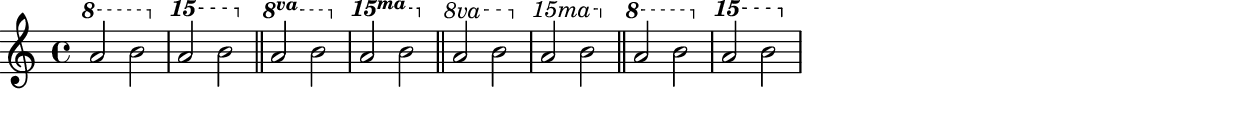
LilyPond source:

%% Generated by lilypond-book
%% Options: [exampleindent=10.16\mm,indent=0\mm,line-width=160\mm,paper-height=845.047\pt,paper-width=597.508\pt,papersize='(cons (* 597.508 pt) (* 845.047 pt)),quote]
\include "lilypond-book-preamble.ly"


% ****************************************************************
% Start cut-&-pastable-section
% ****************************************************************

#(ly:set-option 'eps-box-padding 3.000000)



\paper {
  #(set-paper-size '(cons (* 597.508 pt) (* 845.047 pt)))
  indent = 0\mm
  line-width = 160\mm
  % offset the left padding, also add 1mm as lilypond creates cropped
  % images with a little space on the right
  line-width = #(- line-width (* mm  3.000000) (* mm 1))
  line-width = 160\mm - 2.0 * 10.16\mm
  % offset the left padding, also add 1mm as lilypond creates cropped
  % images with a little space on the right
  line-width = #(- line-width (* mm  3.000000) (* mm 1))
}

\layout {
  
}




% ****************************************************************
% ly snippet:
% ****************************************************************
\sourcefileline 1561
\relative c'' {
  \ottava #1
  a'2 b
  \ottava #2
  a'2 b
  \bar "||"
  \set Staff.ottavationMarkups = #ottavation-ordinals
  \ottava #1
  a,2 b
  \ottava #2
  a'2 b
  \bar "||"
  \override Staff.OttavaBracket.font-series = #'normal
  \set Staff.ottavationMarkups = #ottavation-simple-ordinals
  \ottava #1
  a,2 b
  \ottava #2
  a'2 b
  \bar "||"
  \revert Staff.OttavaBracket.font-series
  \set Staff.ottavationMarkups = #ottavation-numbers
  \ottava #1
  a,2 b
  \ottava #2
  a'2 b
}


% ****************************************************************
% end ly snippet
% ****************************************************************
